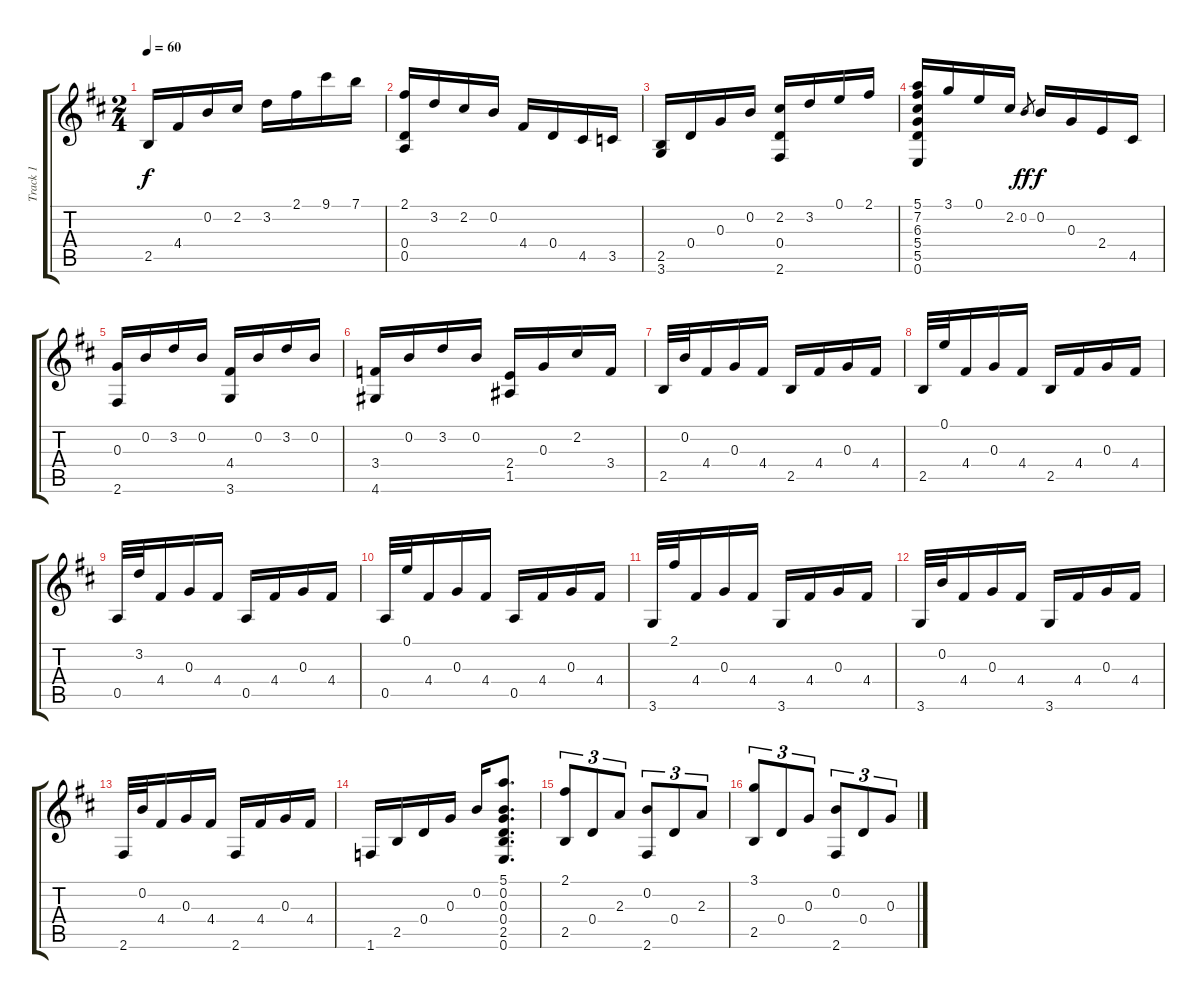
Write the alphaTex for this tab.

\track ("Track 1" "Track 1") {instrument acousticguitarsteel}
\staff {score tabs}
\tuning (E4 B3 G3 D3 A2 E2) {hide}
\ts (2 4)
\tempo 60
\clef g2
\ks d
2.5.16{dy f} 4.4.16 0.2.16 2.2.16 3.2.16 2.1.16 9.1.16 7.1.16 |
(2.1 0.4 0.5).16 3.2.16 2.2.16 0.2.16 4.4.16 0.4.16 4.5.16 3.5.16 |
(2.5 3.6).16 0.4.16 0.3.16 0.2.16 (2.2 0.4 2.6).16 3.2.16 0.1.16 2.1.16 |
(5.1 7.2 6.3 5.4 5.5 0.6).16 3.1.16 0.1.16 2.2.16 0.2.8{gr dy ff} 0.2.16{dy f} 0.3.16 2.4.16 4.5.16 |
(0.3 2.6).16 0.2.16 3.2.16 0.2.16 (4.4 3.6).16 0.2.16 3.2.16 0.2.16 |
(3.4 4.6).16 0.2.16 3.2.16 0.2.16 (2.4 1.5).16 0.3.16 2.2.16 3.4.16 |
2.5.32 0.2.32 4.4.16 0.3.16 4.4.16 2.5.16 4.4.16 0.3.16 4.4.16 |
2.5.32 0.1.32 4.4.16 0.3.16 4.4.16 2.5.16 4.4.16 0.3.16 4.4.16 |
0.5.32 3.2.32 4.4.16 0.3.16 4.4.16 0.5.16 4.4.16 0.3.16 4.4.16 |
0.5.32 0.1.32 4.4.16 0.3.16 4.4.16 0.5.16 4.4.16 0.3.16 4.4.16 |
3.6.32 2.1.32 4.4.16 0.3.16 4.4.16 3.6.16 4.4.16 0.3.16 4.4.16 |
3.6.32 0.2.32 4.4.16 0.3.16 4.4.16 3.6.16 4.4.16 0.3.16 4.4.16 |
2.6.32 0.2.32 4.4.16 0.3.16 4.4.16 2.6.16 4.4.16 0.3.16 4.4.16 |
1.6.16 2.5.16 0.4.16 0.3.16 0.2.16 (5.1 0.2 0.3 0.4 2.5 0.6).8{d} |
(2.1 2.5).8{tu (3 2)} 0.4.8{tu (3 2)} 2.3.8{tu (3 2)} (0.2 2.6).8{tu (3 2)} 0.4.8{tu (3 2)} 2.3.8{tu (3 2)} |
(3.1 2.5).8{tu (3 2)} 0.4.8{tu (3 2)} 0.3.8{tu (3 2)} (0.2 2.6).8{tu (3 2)} 0.4.8{tu (3 2)} 0.3.8{tu (3 2)}
